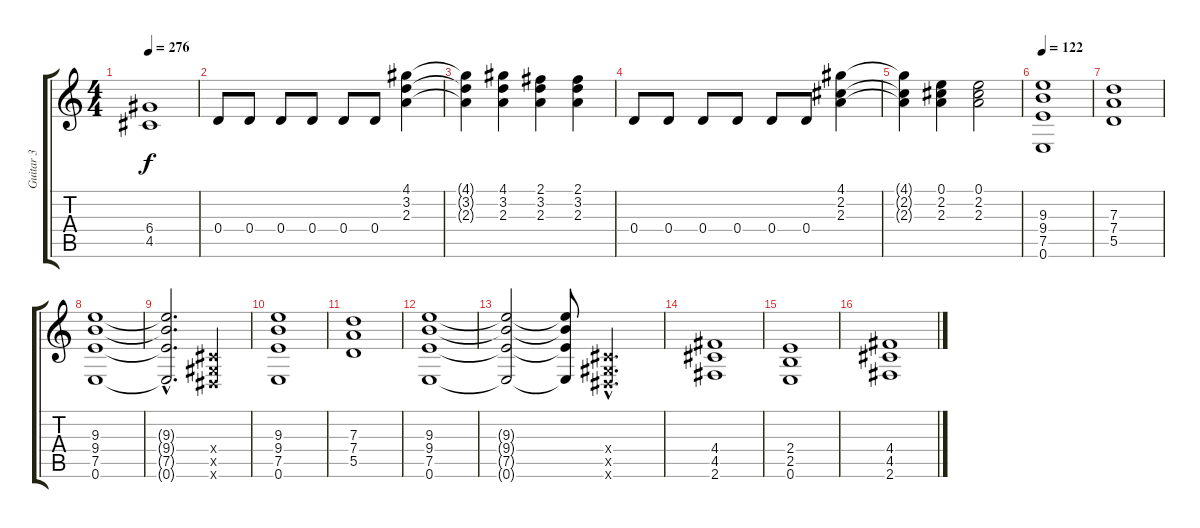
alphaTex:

\track ("Guitar 3" "Guitar 3") {instrument distortionguitar}
\staff {score tabs}
\tuning (E4 B3 G3 D3 A2 E2) {hide}
\ts (4 4)
\tempo 276
\clef g2
\ks c
(6.4{t} 4.5{t}).1{dy f} |
0.4.8 0.4.8 0.4.8 0.4.8 0.4.8 0.4.8 (4.1 3.2 2.3).4 |
(4.1{t} 3.2{t} 2.3{t}).4 (4.1 3.2 2.3).4 (2.1 3.2 2.3).4 (2.1 3.2 2.3).4 |
0.4.8 0.4.8 0.4.8 0.4.8 0.4.8 0.4.8 (4.1 2.2 2.3).4 |
(4.1{t} 2.2{t} 2.3{t}).4 (0.1 2.2 2.3).4 (0.1 2.2 2.3).2 |
\tempo 122
(9.3 9.4 7.5 0.6).1 |
(7.3 7.4 5.5).1 |
(9.3 9.4 7.5 0.6).1 |
(9.3{hac t} 9.4{hac t} 7.5{hac t} 0.6{hac t}).2{d} (-1.4{x} -1.5{x} -1.6{x}).4 |
(9.3 9.4 7.5 0.6).1 |
(7.3 7.4 5.5).1 |
(9.3 9.4 7.5 0.6).1 |
(9.3{t} 9.4{t} 7.5{t} 0.6{t}).2 (9.3{t} 9.4{t} 7.5{t} 0.6{t}).8 (-1.4{hac x} -1.5{hac x} -1.6{hac x}).4{d} |
(4.4 4.5 2.6).1 |
(2.4 2.5 0.6).1 |
(4.4 4.5 2.6).1
